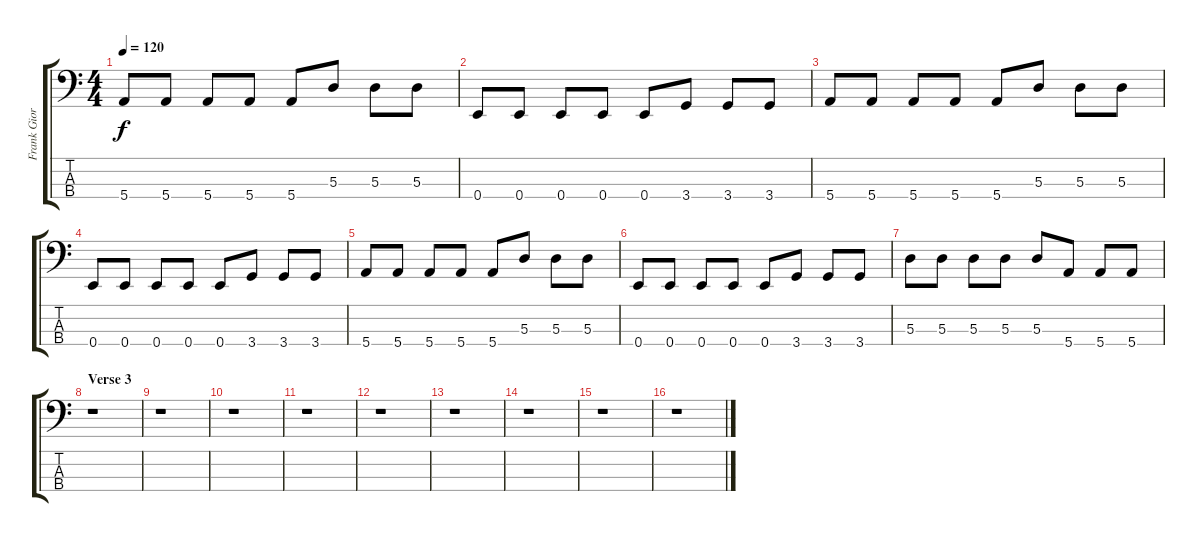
\track ("Frank Giordano" "Frank Gior") {instrument electricbasspick}
\staff {score tabs}
\tuning (G2 D2 A1 E1) {hide}
\ts (4 4)
\tempo 120
\clef f4
\ks c
5.4.8{dy f} 5.4.8 5.4.8 5.4.8 5.4.8 5.3.8 5.3.8 5.3.8 |
0.4.8 0.4.8 0.4.8 0.4.8 0.4.8 3.4.8 3.4.8 3.4.8 |
5.4.8 5.4.8 5.4.8 5.4.8 5.4.8 5.3.8 5.3.8 5.3.8 |
0.4.8 0.4.8 0.4.8 0.4.8 0.4.8 3.4.8 3.4.8 3.4.8 |
5.4.8 5.4.8 5.4.8 5.4.8 5.4.8 5.3.8 5.3.8 5.3.8 |
0.4.8 0.4.8 0.4.8 0.4.8 0.4.8 3.4.8 3.4.8 3.4.8 |
5.3.8 5.3.8 5.3.8 5.3.8 5.3.8 5.4.8 5.4.8 5.4.8 |
\section ("" "Verse 3")
r.1 |
r.1 |
r.1 |
r.1 |
r.1 |
r.1 |
r.1 |
r.1 |
r.1
